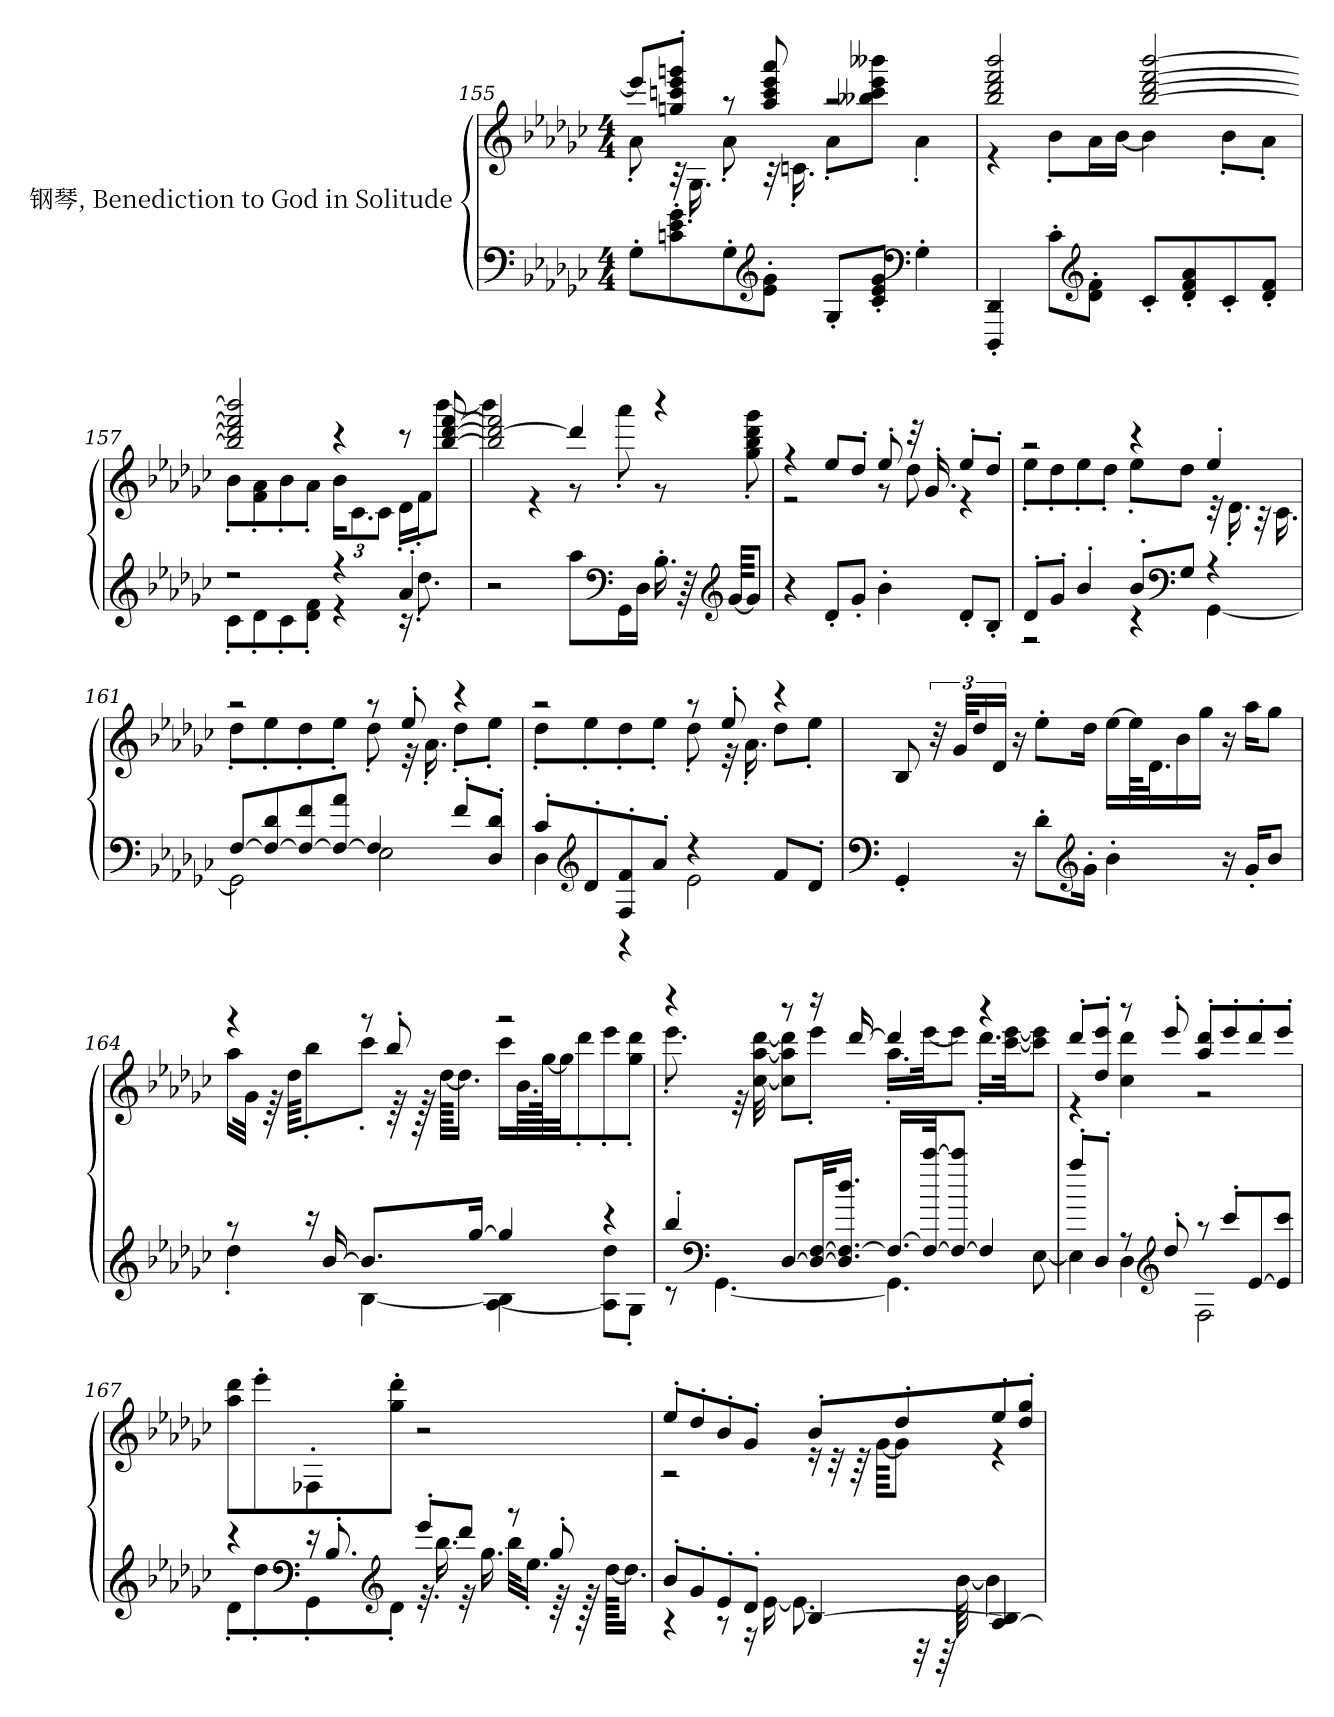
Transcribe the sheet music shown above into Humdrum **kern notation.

**kern	**kern
*part1	*part1
*staff2	*staff1
*I"钢琴, Benediction to God in Solitude	*
*clefF4	*clefG2
*k[b-e-a-d-g-c-]	*k[b-e-a-d-g-c-]
*M4/4	*M4/4
=155	=155
*	*^
8G-'\L	8eee-/L]	8a-'\
8cn\' 8e-\' 8g-\'	8ggn/' 8cccn/' 8eee-/' 8gggn/'J	32r
.	.	16.G-'\
8G-'\	8r	8a-'\
*clefG2	*	*
8e-\' 8g-\'J	8aa-/ 8ccc/ 8eee-/ 8aaa-/	32r
.	.	16.cn'\
8G-'/L	2r	8a-'\L
8c/' 8e-/' 8g-/'J	.	8bb--X\ 8ccc\ 8eee-\ 8bbb--X\J
*clefF4	*	*
4G-'\	.	4a-'\
!!LO:LB:g=z	!!
=156	=156	=156
4DDD-/' 4DD-/'	2bb-/ 2ddd-/ 2fff/ 2bbb-/	4r
8c-'\L	.	8b-'\L
*clefG2	*	*
8d-\' 8f\'J	.	16a-\L
.	.	[16b-\JJ
8c-'/L	[2bb-/ [2ddd-/ [2fff/ [2bbb-/	4b-\]
8d-/' 8f/' 8a-/'	.	.
8c-'/	.	8b-'\L
8d-/' 8f/'J	.	8a-'\J
=157	=157	=157
*^	*	*
2r	8c-'\L	2bb-/] 2ddd-/] 2fff/] 2bbb-/]	8b-'\L
.	8d-'\	.	8f\' 8a-\'
.	8c-'\	.	8b-'\
.	8d-\' 8f\'J	.	8a-'\J
*	*	*	*Xbrackettup
4r	4r	4r	24b-\KL
.	.	.	12.c-\
.	.	.	12c-\J
4a-'/	16r	8r	16d-'\LL
.	8.dd-'\	.	16f'\J
.	.	[8bb-/ [8ddd-/ [8fff/	[8bbb-\J
*v	*v	*	*
=158	=158	=158
2r	2bb-/] 2ddd-/_ 2fff/]	4bbb-\]
.	.	4r
8aa-\L	4ddd-/]	8r
*clefF4	*	*
16GG-\L	.	8aaa-'\
16D-\JJ	.	.
16.B-'\	4r	8r
64r	.	.
*clefG2	*	*
[64g-/KKKL	.	.
8g-/J]	.	8gg-\' 8bb-\' 8ddd-\' 8ggg-\'
!!LO:LB:g=z	!!
=159	=159	=159
4r	4r	2r
8d-'/L	8ee-/L	.
8g-'/J	8dd-'/J	.
4b-'\	8ee-'/	8r
.	32r	8dd-\
.	16.g-'/	.
8d-'/L	8ee-'/L	4r
8B-'/J	8dd-'/J	.
=160	=160	=160
*^	*	*
8d-'/L	2r	2r	8ee-'\L
8g-'/J	.	.	8dd-'\
4b-'/	.	.	8ee-'\
.	.	.	8dd-'\J
8b-'/L	4r	4r	8ee-'\L
*clefF4	*	*	*
8G-/J	.	.	8dd-\J
4r	[4GG-\	4ee-'/	32r
.	.	.	16.d-'\
.	.	.	32r
.	.	.	16.c-\
=161	=161	=161	=161
[8F/L	2GG-\]	2r	8dd-'\L
8F/_ 8d-/	.	.	8ee-'\
8F/_ 8f/	.	.	8dd-'\
8F/_ 8a-/J	.	.	8ee-'\J
4F/]	2E-\	8r	8dd-'\
.	.	8ee-'/	32r
.	.	.	16.a-'\
8f'/L	.	4r	8dd-'\L
8D-/' 8d-/'J	.	.	8ee-'\J
!!LO:LB:g=z	!!
=162	=162	=162	=162
8c-'/L	4D-\	2r	8dd-'\L
*clefG2	*	*	*
8d-'/	.	.	8ee-'\
8F/' 8f/'	4r	.	8dd-'\
8a-'/J	.	.	8ee-'\J
4r	2e-\	8r	8dd-'\
.	.	8ee-'/	32r
.	.	.	16.a-'\
8f/L	.	4r	8dd-\L
8d-'/J	.	.	8ee-'\J
*v	*v	*	*
*	*v	*v
=163	=163
*clefF4	*
4GG-'/	8B-/
*	*brackettup
.	48r
.	48g-/KLL
.	24dd-/
.	24d-/JJ
16r	16r
8d-'\L	8ee-'\L
*clefG2	*
16g-'\Jk	16dd-\Jk
4b-'\	[16ee-\LL
.	64ee-\KL]
.	32.d-\J
.	16b-\
.	16gg-\JJ
16r	16r
16g-'/KL	16aa-\KL
8b-/J	8gg-\J
!!LO:LB:g=z
=164	=164
*^	*^
8r	4dd-'\	4r	16aa-\LL
.	.	.	32g-\JJk
.	.	.	64r
.	.	.	64dd-\KKKL
16r	.	.	8bb-'\
[16b-/	.	.	.
8.b-/L]	[4B-\	8r	8ccc-'\J
.	.	8bb-'/	64r
.	.	.	128r
.	.	.	[128dd-\KKKLL
.	.	.	16.dd-\JJ]
[16gg-/Jk	.	.	.
4gg-/]	[4A-\ 4B-\]	2r	16ccc-\LL
.	.	.	64.b-\LL
.	.	.	[128gg-\JK
.	.	.	32gg-\JJ]
.	.	.	8ddd-'\
4r	8A-\] 8dd-\L	.	8eee-'\
.	8G-'\J	.	8gg-\' 8ddd-\'J
!!LO:LB:g=z	!!
=165	=165	=165	=165
4bb-'/	8r	4r	8.eee-'\
*clefF4	*	*	*
.	[4.GG-\	.	.
.	.	.	32r
.	.	.	[32cc-\ [32aa-\ [32ddd-\
[8D-/L	.	8r	8cc-\] 8aa-\] 8ddd-\]L
32D-/_ [32F/KL	.	16r	8eee-'\J
16.D-/] 16.F/_ 16.dd-/JJ	.	.	.
.	.	[16ddd-/	.
16.F/LL_	4.GG-\]	4ddd-/]	16.aa-'\LL
32F/_ [32ccc-/JK	.	.	[32eee-\JK
8F/_ 8ccc-/]J	.	.	8eee-\J]
4F/]	.	4r	16.ddd-'\LL
.	.	.	[32ccc-\ [32eee-\JK
.	[8E-\	.	8ccc-\] 8eee-\]J
=166	=166	=166	=166
8aa-'/L	4E-\]	8ddd-'/L	4r
8D-'/J	.	8dd-/' 8eee-/'J	.
8r	4D-\	8r	4cc-\ 4ddd-\
*clefG2	*	*	*
8dd-'/	.	8eee-'/	.
8r	2F\	8aa-/' 8ddd-/'L	2r
8ccc-'/L	.	8eee-'/	.
[8e-/	.	8ddd-'/	.
8e-/] 8ccc-/J	.	8eee-'/J	.
*	*	*v	*v
!!LO:PB:g=z
=167	=167	=167
4r	8d-'\L	8aa-\ 8ddd-\L
.	8dd-'\	8eee-'\
*clefF4	*	*
16r	8GG-'\	8F-X'\
8.B-'/	.	.
*clefG2	*	*
.	8d-'\J	8gg-\' 8ddd-\'J
8eee-'/L	32r	2r
.	16.bb-'\	.
8ddd-/J	32r	.
.	16.gg-\	.
8r	32bb-\KLL	.
.	16.ee-'\JJ	.
8gg-'/	64r	.
.	128r	.
.	[128dd-\KKKLL	.
.	16.dd-\JJ]	.
=168	=168	=168
*	*	*^
8b-'/L	4r	8ee-'/L	2r
8g-'/	.	8dd-'/	.
8e-'/	8r	8b-'/	.
8d-'/J	16r	8g-'/J	.
.	[16e-\	.	.
[4B-/	8.e-\]	8b-'/L	16r
.	.	.	32r
.	.	.	64r
.	.	.	[64g-\KKKL
.	.	8dd-'/	8g-\J]
.	32r	.	.
.	64r	.	.
.	[64b-\	.	.
[4A-/ 4B-/]	4b-\]	8ee-'/	4r
.	.	8dd-/' 8gg-/'J	.
*v	*v	*	*
*	*v	*v
=	=
*-	*-
